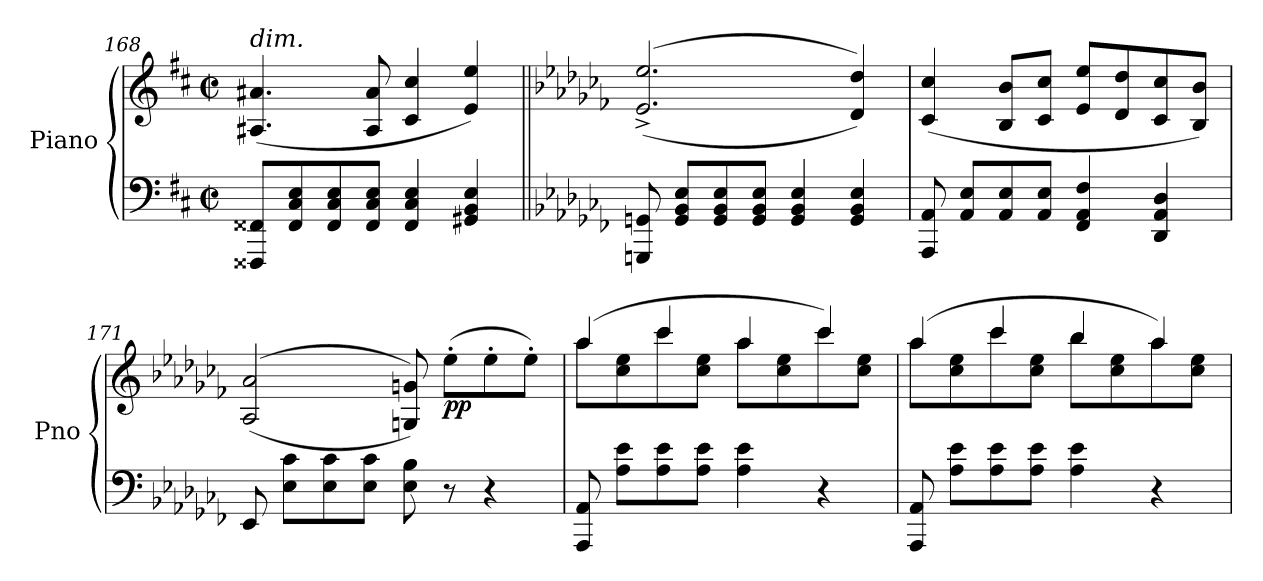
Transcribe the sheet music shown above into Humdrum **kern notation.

**kern	**kern	**dynam
*part1	*part1	*part1
*staff2	*staff1	*staff1/2
*I"Piano	*	*
*I'Pno	*	*
*clefF4	*clefG2	*
*k[f#c#]	*k[f#c#]	*
*M2/2	*M2/2	*
*met(c|)	*met(c|)	*
=168	=168	=168
!	!LO:TX:a:i:t=dim.	!
8FFF##X/ 8FF##X/L	(>4.A#X/ 4.a#X/	.
8FF##/ 8C#/ 8E/	.	.
8FF##/ 8C#/ 8E/	.	.
8FF##/ 8C#/ 8E/J	8A#/ 8a#/	.
4FF##/ 4C#/ 4E/	4c#/ 4cc#/	.
4GG#X/ 4BB/ 4E/	4e/ 4ee/)	.
=169||	=169||	=169||
*k[b-e-a-d-g-c-f-]	*k[b-e-a-d-g-c-f-]	*
8GGGn/ 8GGn/	(>(2.e-/^ 2.ee-/^	.
8GG/ 8BB-/ 8E-/L	.	.
8GG/ 8BB-/ 8E-/	.	.
8GG/ 8BB-/ 8E-/J	.	.
4GG/ 4BB-/ 4E-/	.	.
4GG/ 4BB-/ 4E-/	4d-/ 4dd-/))	.
!!LO:LB:g=z
=170	=170	=170
8AAA-/ 8AA-/	(4c-/ 4cc-/	.
8AA-/ 8E-/L	.	.
8AA-/ 8E-/	8B-/ 8b-/L	.
8AA-/ 8E-/J	8c-/ 8cc-/J	.
4FF-/ 4AA-/ 4F-/	8e-/ 8ee-/L	.
.	8d-/ 8dd-/	.
4DD-/ 4AA-/ 4D-/	8c-/ 8cc-/	.
.	8B-/ 8b-/J)	.
=171	=171	=171
8EE-/	((>2A-/ 2a-/	.
8E-\ 8c-\L	.	.
8E-\ 8c-\	.	.
8E-\ 8c-\J	.	.
8E-\ 8B-\	8Gn/ 8gn/))	.
!	!	!LO:DY:b
8r	(8ee-'\L	pp
4r	8ee-'\	.
.	8ee-'\J)	.
=172	=172	=172
*	*^	*
8AAA-/ 8AA-/	(4aa-/	8aa-\L	.
8A-\ 8e-\L	.	8cc-\ 8ee-\	.
8A-\ 8e-\	4ccc-/	8ccc-\	.
8A-\ 8e-\J	.	8cc-\ 8ee-\J	.
4A-\ 4e-\	4aa-/	8aa-\L	.
.	.	8cc-\ 8ee-\	.
4r	4ccc-/)	8ccc-\	.
.	.	8cc-\ 8ee-\J	.
=173	=173	=173	=173
8AAA-/ 8AA-/	(4aa-/	8aa-\L	.
8A-\ 8e-\L	.	8cc-\ 8ee-\	.
8A-\ 8e-\	4ccc-/	8ccc-\	.
8A-\ 8e-\J	.	8cc-\ 8ee-\J	.
4A-\ 4e-\	4bb-/	8bb-\L	.
.	.	8cc-\ 8ee-\	.
4r	4aa-/)	8aa-\	.
.	.	8cc-\ 8ee-\J	.
*	*v	*v	*
=	=	=
*-	*-	*-
